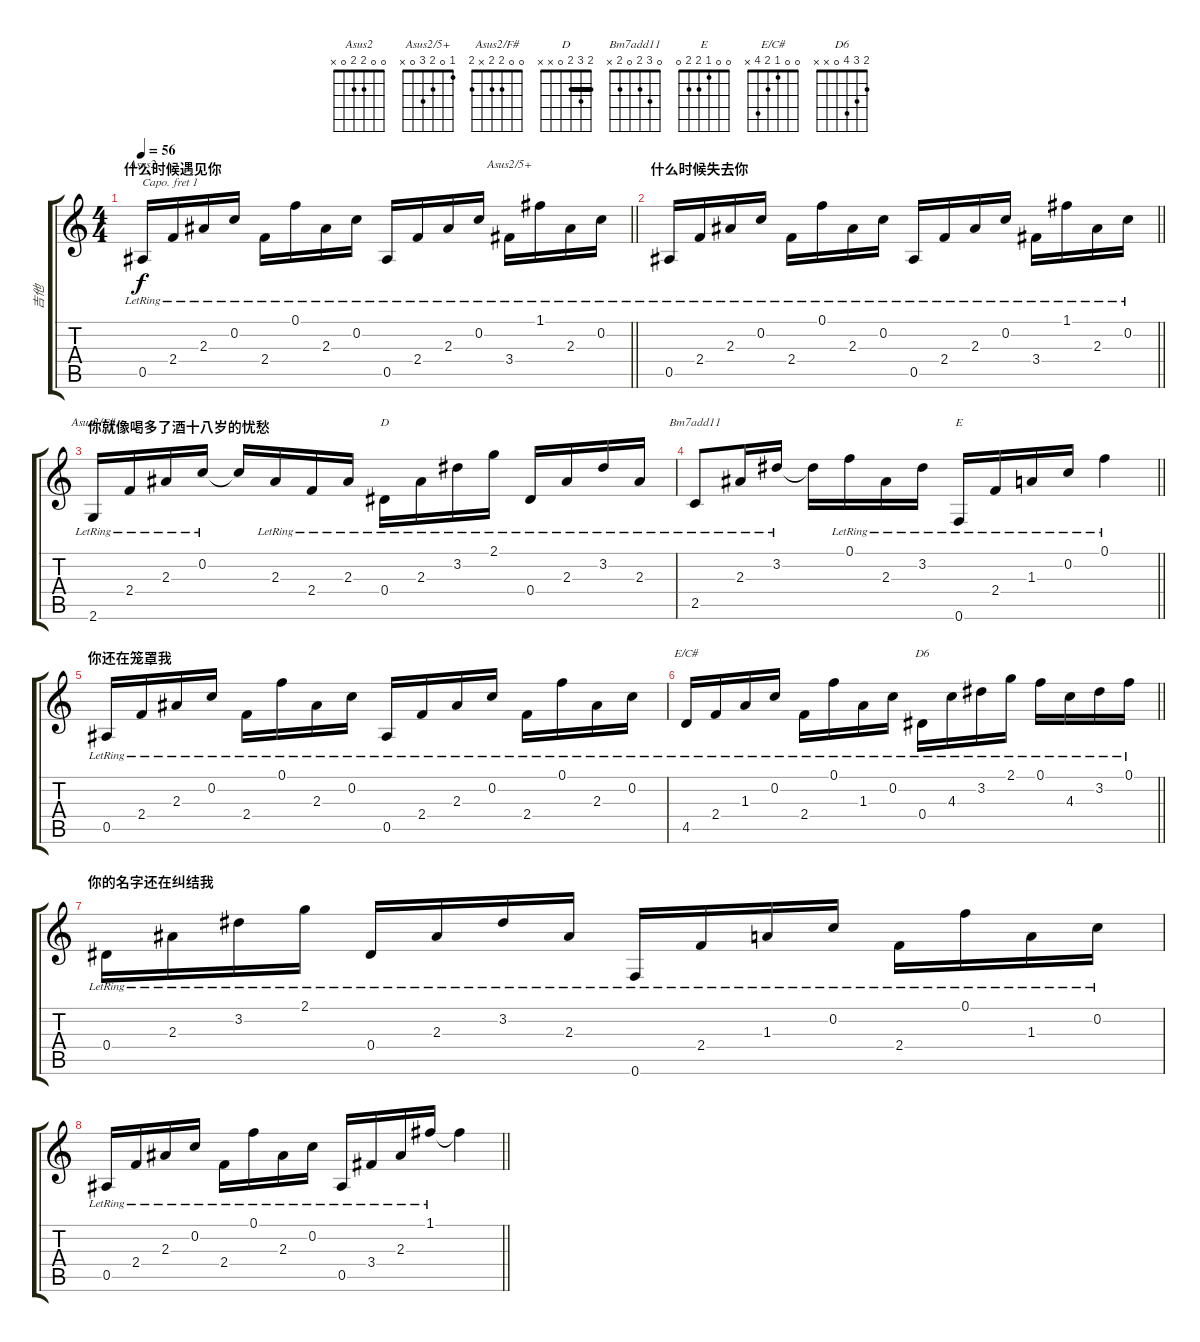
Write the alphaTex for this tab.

\track ("吉他" "吉他") {instrument acousticguitarsteel}
\staff {score tabs}
\capo 1
\tuning (E4 B3 G3 D3 A2 E2) {hide}
\chord ("Asus2" 0 0 2 2 0 x)
\chord ("Asus2/5+" 1 0 2 3 0 x)
\chord ("Asus2/F#" 0 0 2 2 x 2)
\chord ("D" 2 3 2 0 x x) {barre 2}
\chord ("Bm7add11" 0 3 2 0 2 x)
\chord ("E" 0 0 1 2 2 0)
\chord ("E/C#" 0 0 1 2 4 x)
\chord ("D6" 2 3 4 0 x x)
\ts (4 4)
\section ("" "什么时候遇见你")
\tempo 56
\clef g2
\barLineRight lightlight
\ks c
0.5{lr}.16{ch "Asus2" dy f} 2.4{lr}.16 2.3{lr}.16 0.2{lr}.16 2.4{lr}.16 0.1{lr}.16 2.3{lr}.16 0.2{lr}.16 0.5{lr}.16 2.4{lr}.16 2.3{lr}.16 0.2{lr}.16 3.4{lr}.16{ch "Asus2/5+"} 1.1{lr}.16 2.3{lr}.16 0.2{lr}.16 |
\section ("" "什么时候失去你")
\barLineRight lightlight
0.5{lr}.16 2.4{lr}.16 2.3{lr}.16 0.2{lr}.16 2.4{lr}.16 0.1{lr}.16 2.3{lr}.16 0.2{lr}.16 0.5{lr}.16 2.4{lr}.16 2.3{lr}.16 0.2{lr}.16 3.4{lr}.16 1.1{lr}.16 2.3{lr}.16 0.2{lr}.16 |
\section ("" "你就像喝多了酒十八岁的忧愁")
2.6{lr}.16{ch "Asus2/F#"} 2.4{lr}.16 2.3{lr}.16 0.2{lr}.16 0.2{t}.16 2.3{lr}.16 2.4{lr}.16 2.3{lr}.16 0.4{lr}.16{ch "D"} 2.3{lr}.16 3.2{lr}.16 2.1{lr}.16 0.4{lr}.16 2.3{lr}.16 3.2{lr}.16 2.3{lr}.16 |
\barLineRight lightlight
2.5{lr}.8{ch "Bm7add11"} 2.3{lr}.16 3.2{lr}.16 3.2{t}.16 0.1{lr}.16 2.3{lr}.16 3.2{lr}.16 0.6{lr}.16{ch "E"} 2.4{lr}.16 1.3{lr}.16 0.2{lr}.16 0.1{lr}.4 |
\section ("" "你还在笼罩我")
0.5{lr}.16 2.4{lr}.16 2.3{lr}.16 0.2{lr}.16 2.4{lr}.16 0.1{lr}.16 2.3{lr}.16 0.2{lr}.16 0.5{lr}.16 2.4{lr}.16 2.3{lr}.16 0.2{lr}.16 2.4{lr}.16 0.1{lr}.16 2.3{lr}.16 0.2{lr}.16 |
\barLineRight lightlight
4.5{lr}.16{ch "E/C#"} 2.4{lr}.16 1.3{lr}.16 0.2{lr}.16 2.4{lr}.16 0.1{lr}.16 1.3{lr}.16 0.2{lr}.16 0.4{lr}.16{ch "D6"} 4.3{lr}.16 3.2{lr}.16 2.1{lr}.16 0.1{lr}.16 4.3{lr}.16 3.2{lr}.16 0.1{lr}.16 |
\section ("" "你的名字还在纠结我")
0.4{lr}.16 2.3{lr}.16 3.2{lr}.16 2.1{lr}.16 0.4{lr}.16 2.3{lr}.16 3.2{lr}.16 2.3{lr}.16 0.6{lr}.16 2.4{lr}.16 1.3{lr}.16 0.2{lr}.16 2.4{lr}.16 0.1{lr}.16 1.3{lr}.16 0.2{lr}.16 |
\barLineRight lightlight
0.5{lr}.16 2.4{lr}.16 2.3{lr}.16 0.2{lr}.16 2.4{lr}.16 0.1{lr}.16 2.3{lr}.16 0.2{lr}.16 0.5{lr}.16 3.4{lr}.16 2.3{lr}.16 1.1{lr}.16 1.1{t}.4
